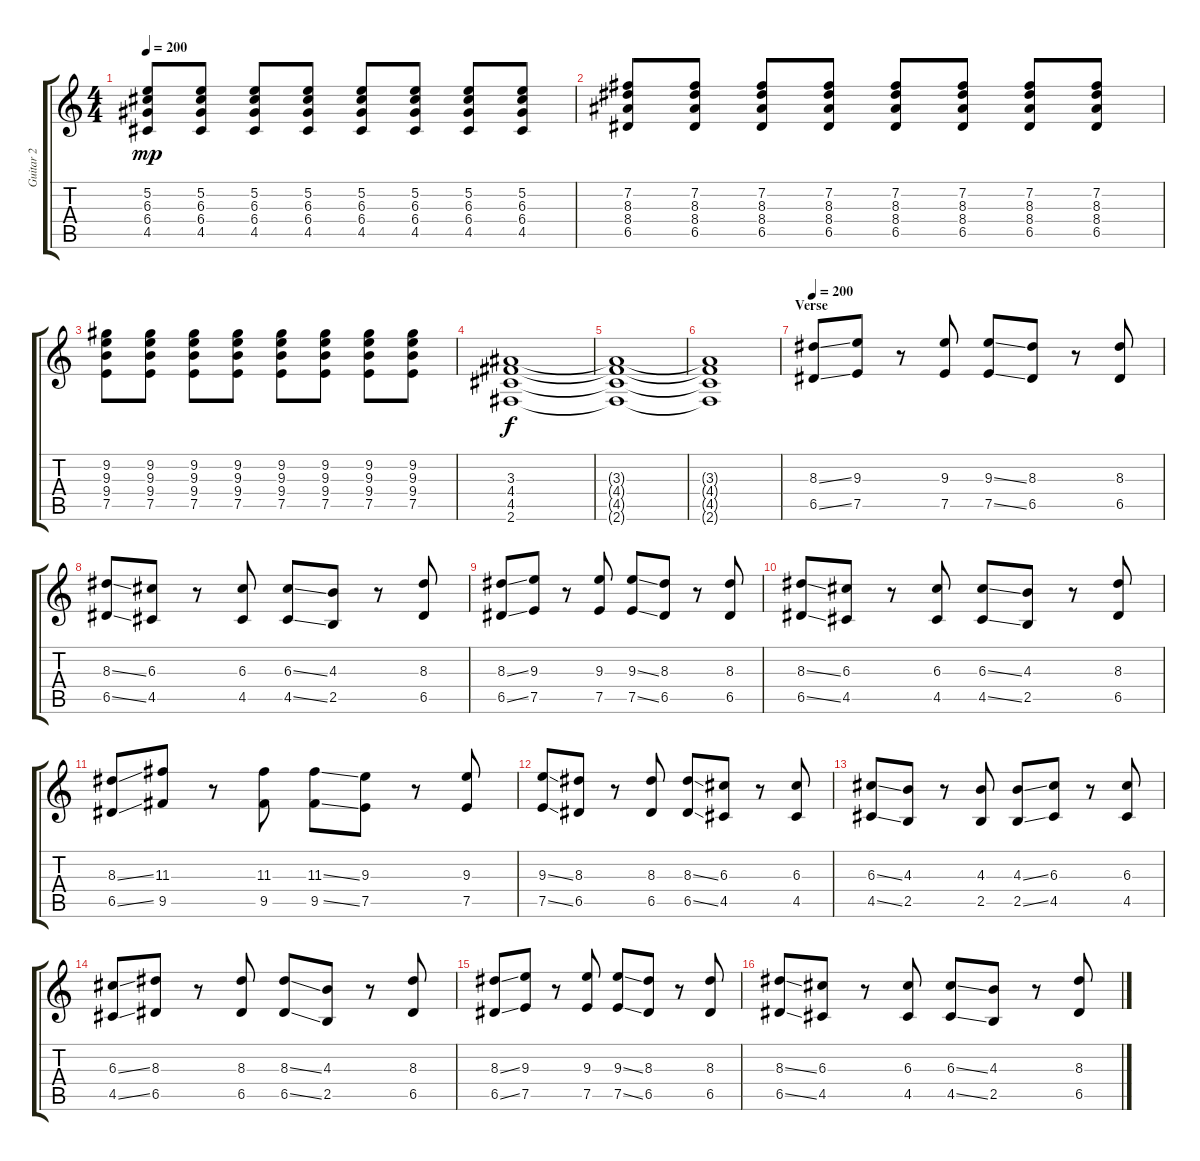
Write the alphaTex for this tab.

\track ("Guitar 2" "Guitar 2") {instrument distortionguitar}
\staff {score tabs}
\tuning (E4 B3 G3 D3 A2 E2) {hide}
\ts (4 4)
\tempo 200
\clef g2
\ks c
(5.2 6.3 6.4 4.5).8{dy mp volume 13} (5.2 6.3 6.4 4.5).8 (5.2 6.3 6.4 4.5).8 (5.2 6.3 6.4 4.5).8 (5.2 6.3 6.4 4.5).8 (5.2 6.3 6.4 4.5).8 (5.2 6.3 6.4 4.5).8 (5.2 6.3 6.4 4.5).8 |
(7.2 8.3 8.4 6.5).8 (7.2 8.3 8.4 6.5).8 (7.2 8.3 8.4 6.5).8 (7.2 8.3 8.4 6.5).8 (7.2 8.3 8.4 6.5).8 (7.2 8.3 8.4 6.5).8 (7.2 8.3 8.4 6.5).8 (7.2 8.3 8.4 6.5).8 |
(9.2 9.3 9.4 7.5).8 (9.2 9.3 9.4 7.5).8 (9.2 9.3 9.4 7.5).8 (9.2 9.3 9.4 7.5).8 (9.2 9.3 9.4 7.5).8 (9.2 9.3 9.4 7.5).8 (9.2 9.3 9.4 7.5).8 (9.2 9.3 9.4 7.5).8 |
(3.3 4.4 4.5 2.6).1{dy f} |
(3.3{t} 4.4{t} 4.5{t} 2.6{t}).1 |
(3.3{t} 4.4{t} 4.5{t} 2.6{t}).1 |
\section ("" "Verse")
\tempo 200
(8.3{ss} 6.5{ss}).8{volume 13 instrument distortionguitar} (9.3 7.5).8 r.8 (9.3 7.5).8 (9.3{ss} 7.5{ss}).8 (8.3 6.5).8 r.8 (8.3 6.5).8 |
(8.3{ss} 6.5{ss}).8 (6.3 4.5).8 r.8 (6.3 4.5).8 (6.3{ss} 4.5{ss}).8 (4.3 2.5).8 r.8 (8.3 6.5).8 |
(8.3{ss} 6.5{ss}).8 (9.3 7.5).8 r.8 (9.3 7.5).8 (9.3{ss} 7.5{ss}).8 (8.3 6.5).8 r.8 (8.3 6.5).8 |
(8.3{ss} 6.5{ss}).8 (6.3 4.5).8 r.8 (6.3 4.5).8 (6.3{ss} 4.5{ss}).8 (4.3 2.5).8 r.8 (8.3 6.5).8 |
(8.3{ss} 6.5{ss}).8 (11.3 9.5).8 r.8 (11.3 9.5).8 (11.3{ss} 9.5{ss}).8 (9.3 7.5).8 r.8 (9.3 7.5).8 |
(9.3{ss} 7.5{ss}).8 (8.3 6.5).8 r.8 (8.3 6.5).8 (8.3{ss} 6.5{ss}).8 (6.3 4.5).8 r.8 (6.3 4.5).8 |
(6.3{ss} 4.5{ss}).8 (4.3 2.5).8 r.8 (4.3 2.5).8 (4.3{ss} 2.5{ss}).8 (6.3 4.5).8 r.8 (6.3 4.5).8 |
(6.3{ss} 4.5{ss}).8 (8.3 6.5).8 r.8 (8.3 6.5).8 (8.3{ss} 6.5{ss}).8 (4.3 2.5).8 r.8 (8.3 6.5).8 |
(8.3{ss} 6.5{ss}).8 (9.3 7.5).8 r.8 (9.3 7.5).8 (9.3{ss} 7.5{ss}).8 (8.3 6.5).8 r.8 (8.3 6.5).8 |
(8.3{ss} 6.5{ss}).8 (6.3 4.5).8 r.8 (6.3 4.5).8 (6.3{ss} 4.5{ss}).8 (4.3 2.5).8 r.8 (8.3 6.5).8
